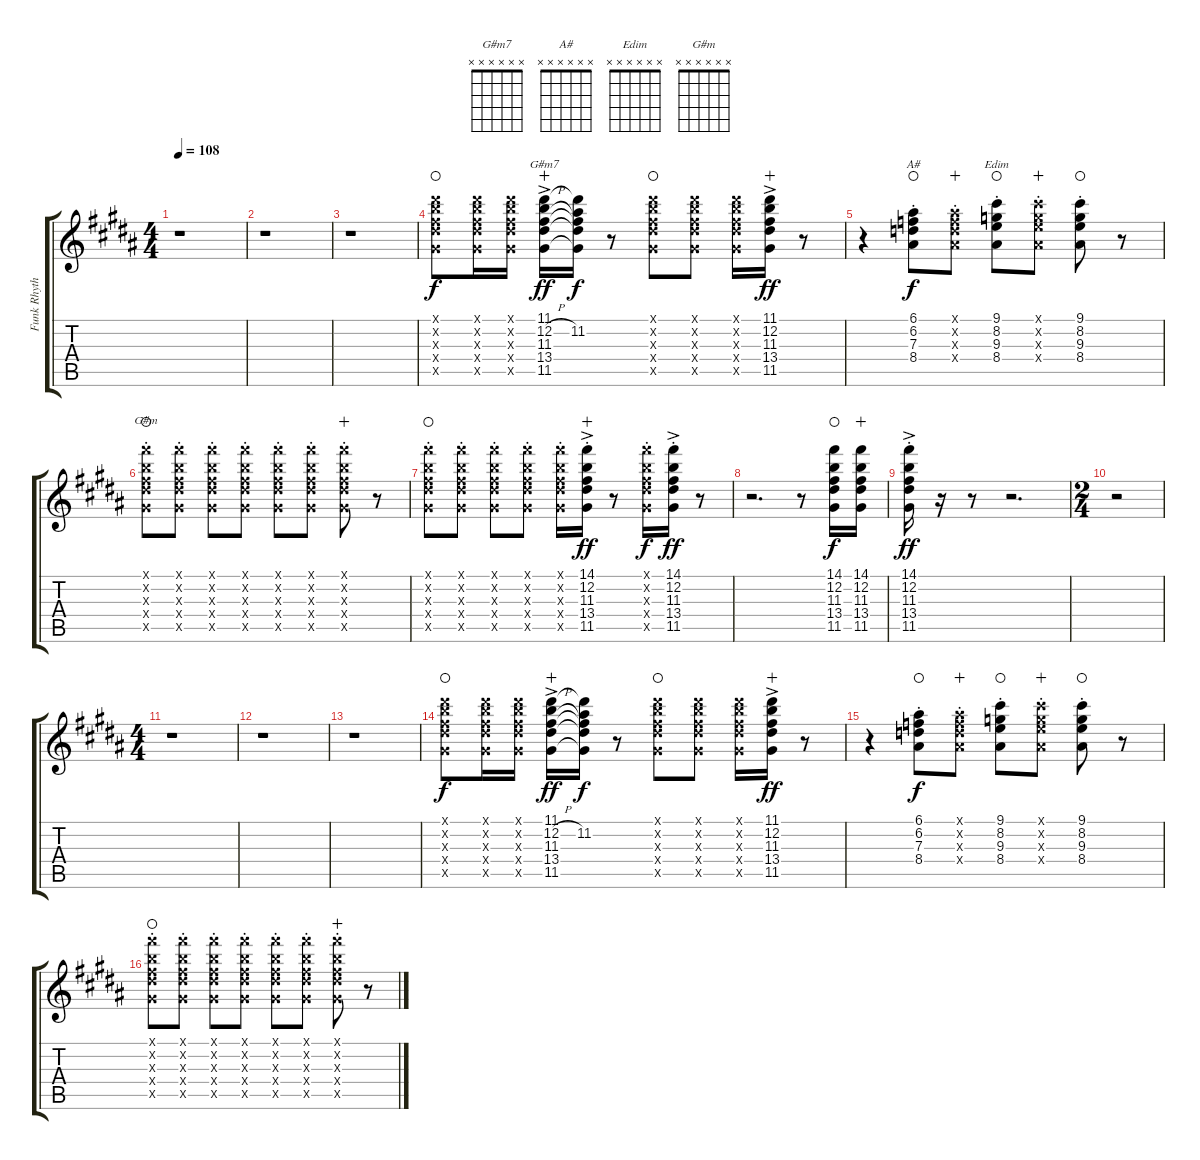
\track ("Funk Rhythm Guitar" "Funk Rhyth") {instrument electricguitarclean}
\staff {score tabs}
\tuning (E4 B3 G3 D3 A2 E2) {hide}
\chord ("G#m7" x x x x x x)
\chord ("A#" x x x x x x)
\chord ("Edim" x x x x x x)
\chord ("G#m" x x x x x x)
\ts (4 4)
\tempo 108
\clef g2
\ks g#minor
r.1{dy ff} |
r.1 |
r.1 |
(11.1{x} 12.2{x} 11.3{x} 13.4{x} 11.5{x}).8{dy f waho} (11.1{x} 12.2{x} 11.3{x} 13.4{x} 11.5{x}).16 (11.1{x} 12.2{x} 11.3{x} 13.4{x} 11.5{x}).16 (11.1{ac} 12.2{h ac} 11.3{ac} 13.4{ac} 11.5{ac}).16{ch "G#m7" dy ff wahc} (11.1{t} 11.2 11.3{t} 13.4{t} 11.5{t}).16{dy f} r.8 (11.1{x} 12.2{x} 11.3{x} 13.4{x} 11.5{x}).8{waho} (11.1{x} 12.2{x} 11.3{x} 13.4{x} 11.5{x}).8 (11.1{x} 12.2{x} 11.3{x} 13.4{x} 11.5{x}).16 (11.1{ac} 12.2{ac} 11.3{ac} 13.4{ac} 11.5{ac}).16{dy ff wahc} r.8 |
r.4 (6.1{st} 6.2{st} 7.3{st} 8.4{st}).8{ch "A#" dy f waho} (6.1{st x} 6.2{x} 7.3{x} 8.4{x}).8{wahc} (9.1{st} 8.2{st} 9.3{st} 8.4{st}).8{ch "Edim" waho} (9.1{st x} 8.2{x} 9.3{x} 8.4{x}).8{wahc} (9.1{st} 8.2{st} 9.3{st} 8.4{st}).8{waho} r.8 |
(14.1{st x} 12.2{st x} 11.3{st x} 13.4{st x} 11.5{st x}).8{ch "G#m" waho} (14.1{st x} 12.2{st x} 11.3{st x} 13.4{st x} 11.5{st x}).8 (14.1{st x} 12.2{st x} 11.3{st x} 13.4{st x} 11.5{st x}).8 (14.1{st x} 12.2{st x} 11.3{st x} 13.4{st x} 11.5{st x}).8 (14.1{st x} 12.2{st x} 11.3{st x} 13.4{st x} 11.5{st x}).8 (14.1{st x} 12.2{st x} 11.3{st x} 13.4{st x} 11.5{st x}).8 (14.1{st x} 12.2{st x} 11.3{st x} 13.4{st x} 11.5{st x}).8{wahc} r.8 |
(14.1{st x} 12.2{st x} 11.3{st x} 13.4{st x} 11.5{st x}).8{waho} (14.1{st x} 12.2{st x} 11.3{st x} 13.4{st x} 11.5{st x}).8 (14.1{st x} 12.2{st x} 11.3{st x} 13.4{st x} 11.5{st x}).8 (14.1{st x} 12.2{st x} 11.3{st x} 13.4{st x} 11.5{st x}).8 (14.1{st x} 12.2{st x} 11.3{st x} 13.4{st x} 11.5{st x}).16 (14.1{ac st} 12.2{ac st} 11.3{ac st} 13.4{ac st} 11.5{ac st}).16{dy ff wahc} r.8 (14.1{st x} 12.2{st x} 11.3{st x} 13.4{st x} 11.5{st x}).16{dy f} (14.1{ac st} 12.2{ac st} 11.3{ac st} 13.4{ac st} 11.5{ac st}).16{dy ff} r.8 |
r.2{d} r.8 (14.1 12.2 11.3 13.4 11.5).16{dy f waho} (14.1 12.2 11.3 13.4 11.5).16{wahc} |
(14.1{ac st} 12.2{ac st} 11.3{ac st} 13.4{ac st} 11.5{ac st}).16{dy ff} r.16 r.8 r.2{d} |
\ts (2 4)
r.2 |
\ts (4 4)
r.1 |
r.1 |
r.1 |
(11.1{x} 12.2{x} 11.3{x} 13.4{x} 11.5{x}).8{dy f waho} (11.1{x} 12.2{x} 11.3{x} 13.4{x} 11.5{x}).16 (11.1{x} 12.2{x} 11.3{x} 13.4{x} 11.5{x}).16 (11.1{ac} 12.2{h ac} 11.3{ac} 13.4{ac} 11.5{ac}).16{dy ff wahc} (11.1{t} 11.2 11.3{t} 13.4{t} 11.5{t}).16{dy f} r.8 (11.1{x} 12.2{x} 11.3{x} 13.4{x} 11.5{x}).8{waho} (11.1{x} 12.2{x} 11.3{x} 13.4{x} 11.5{x}).8 (11.1{x} 12.2{x} 11.3{x} 13.4{x} 11.5{x}).16 (11.1{ac} 12.2{ac} 11.3{ac} 13.4{ac} 11.5{ac}).16{dy ff wahc} r.8 |
r.4 (6.1{st} 6.2{st} 7.3{st} 8.4{st}).8{dy f waho} (6.1{st x} 6.2{x} 7.3{x} 8.4{x}).8{wahc} (9.1{st} 8.2{st} 9.3{st} 8.4{st}).8{waho} (9.1{st x} 8.2{x} 9.3{x} 8.4{x}).8{wahc} (9.1{st} 8.2{st} 9.3{st} 8.4{st}).8{waho} r.8 |
(14.1{st x} 12.2{st x} 11.3{st x} 13.4{st x} 11.5{st x}).8{waho} (14.1{st x} 12.2{st x} 11.3{st x} 13.4{st x} 11.5{st x}).8 (14.1{st x} 12.2{st x} 11.3{st x} 13.4{st x} 11.5{st x}).8 (14.1{st x} 12.2{st x} 11.3{st x} 13.4{st x} 11.5{st x}).8 (14.1{st x} 12.2{st x} 11.3{st x} 13.4{st x} 11.5{st x}).8 (14.1{st x} 12.2{st x} 11.3{st x} 13.4{st x} 11.5{st x}).8 (14.1{st x} 12.2{st x} 11.3{st x} 13.4{st x} 11.5{st x}).8{wahc} r.8
